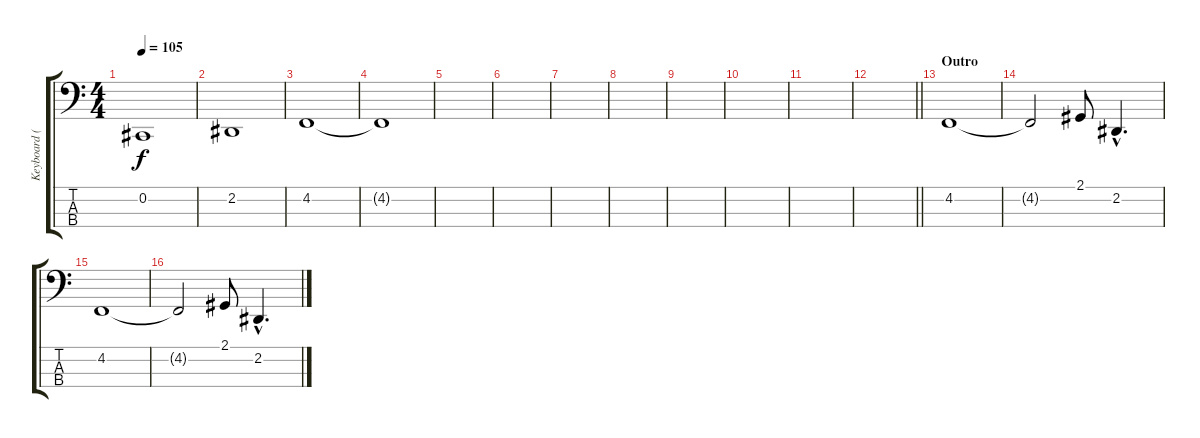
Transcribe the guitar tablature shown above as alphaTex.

\track ("Keyboard (Low 1)" "Keyboard (") {instrument lead6voice}
\staff {score tabs}
\tuning (Gb2 Db2 Ab1 Db1) {hide}
\ts (4 4)
\tempo 105
\clef f4
\ks c
0.2.1{dy f} |
2.2.1 |
4.2.1 |
4.2{t}.1{volume 0} |
|
|
|
|
|
|
|
\barLineRight lightlight
|
\section ("" "Outro")
4.2.1{volume 12} |
4.2{t}.2 2.1.8 2.2{hac}.4{d} |
4.2.1 |
4.2{t}.2 2.1.8 2.2{hac}.4{d}
